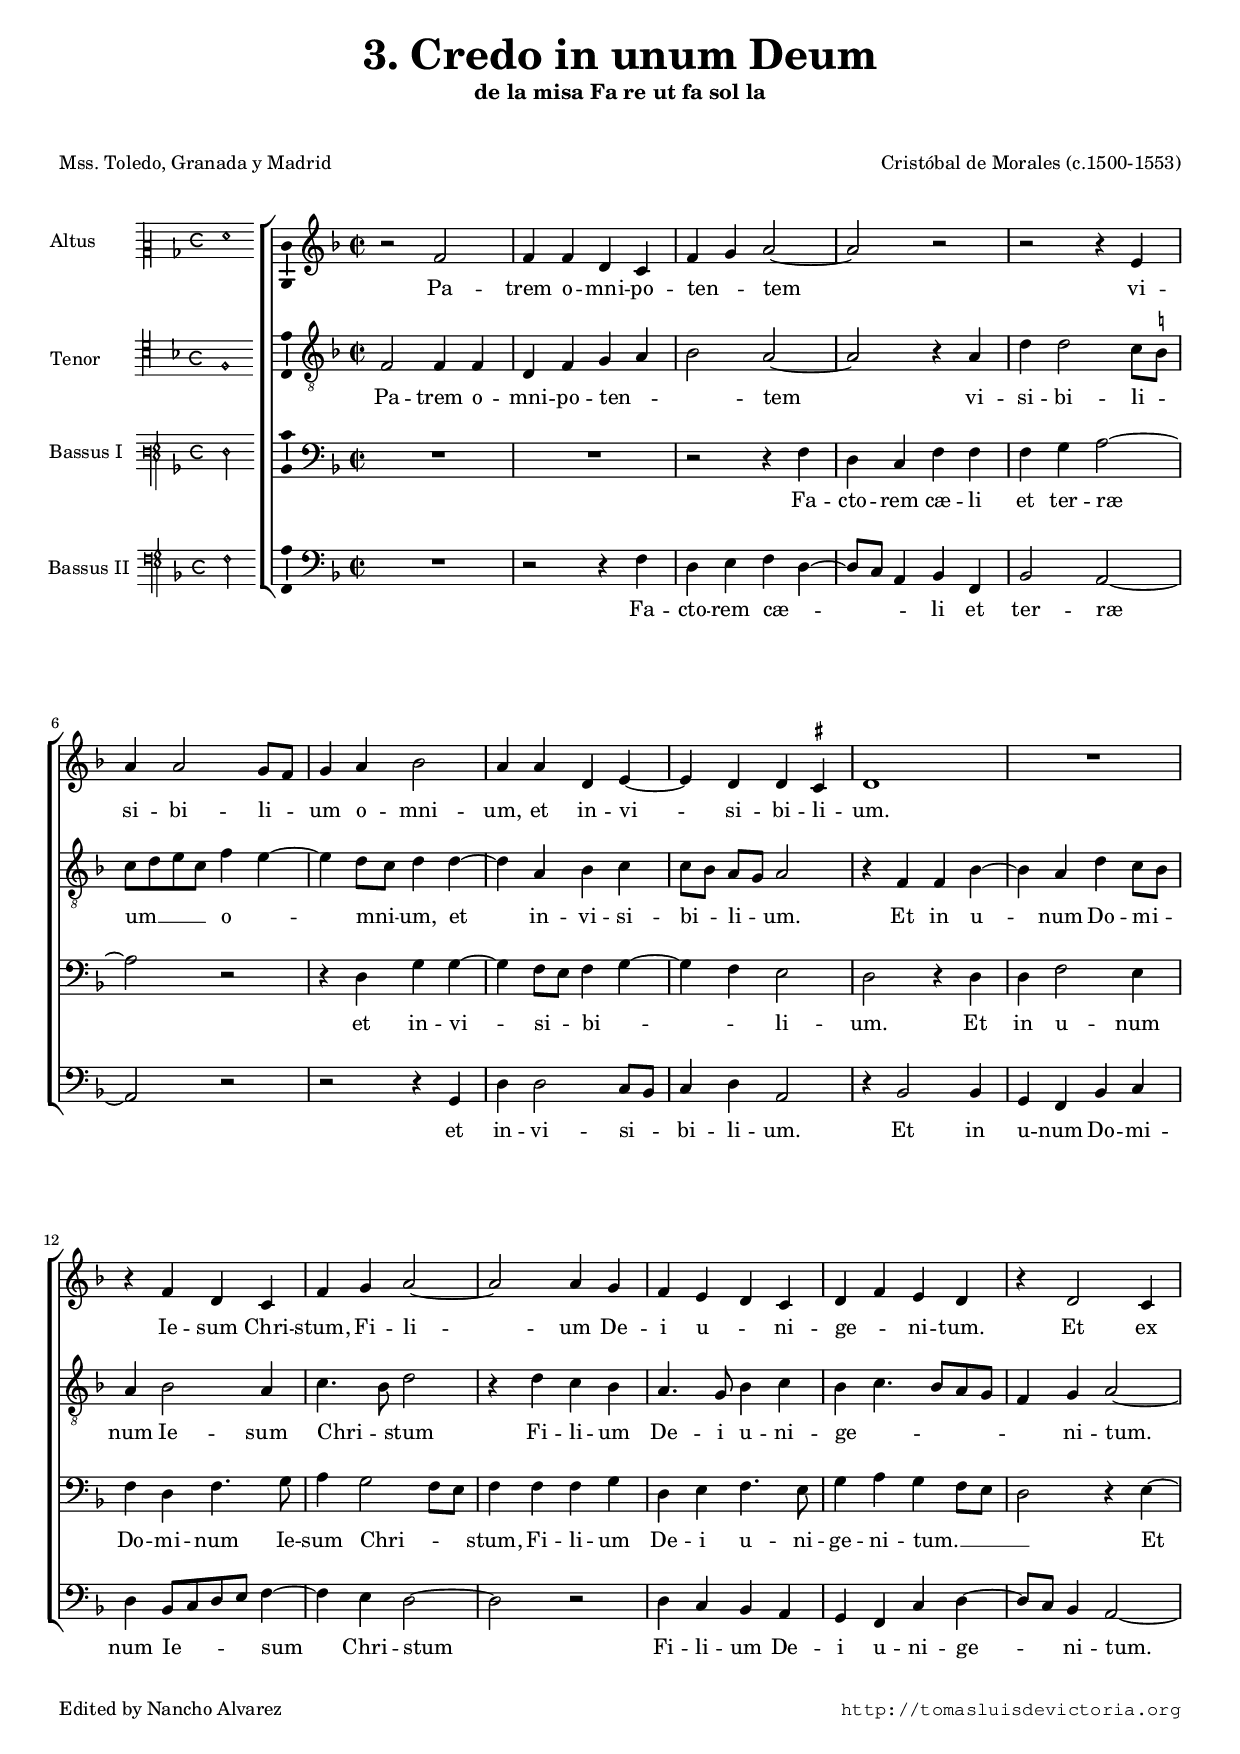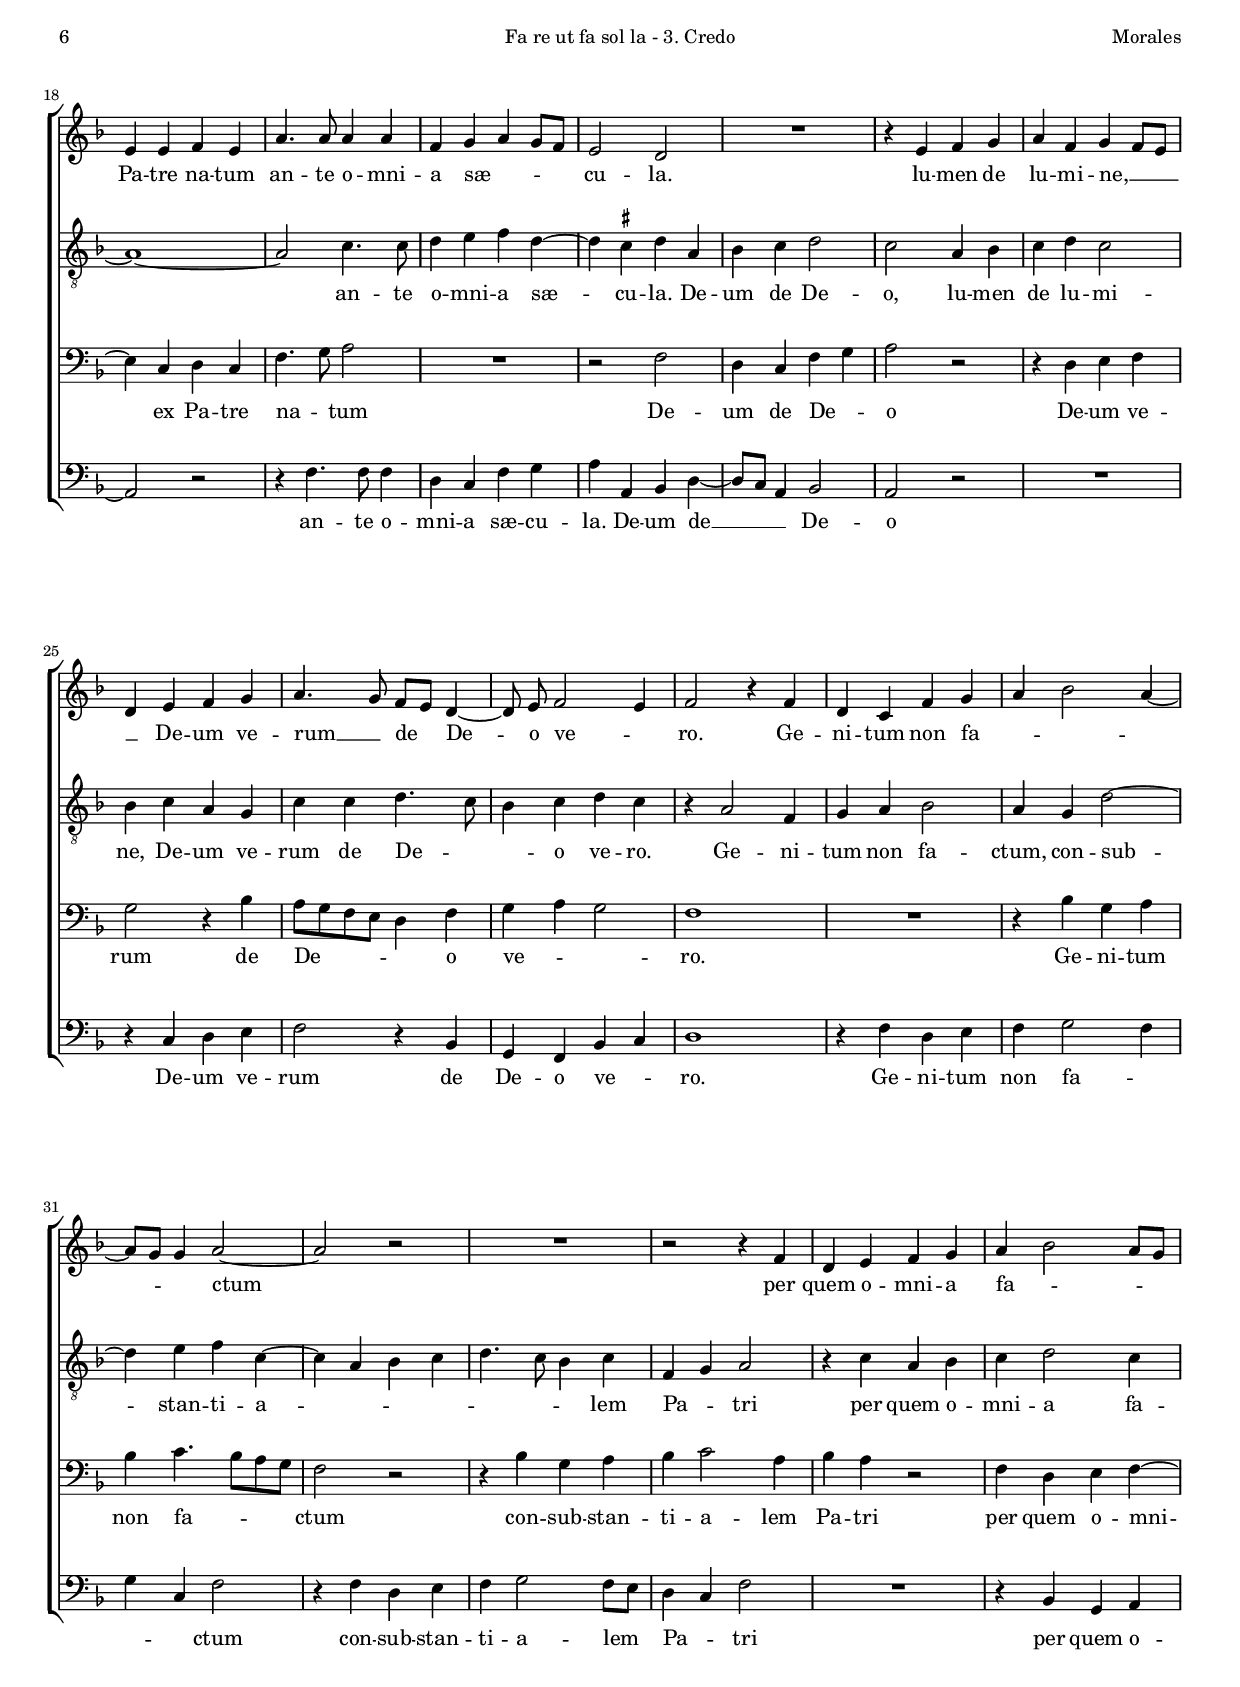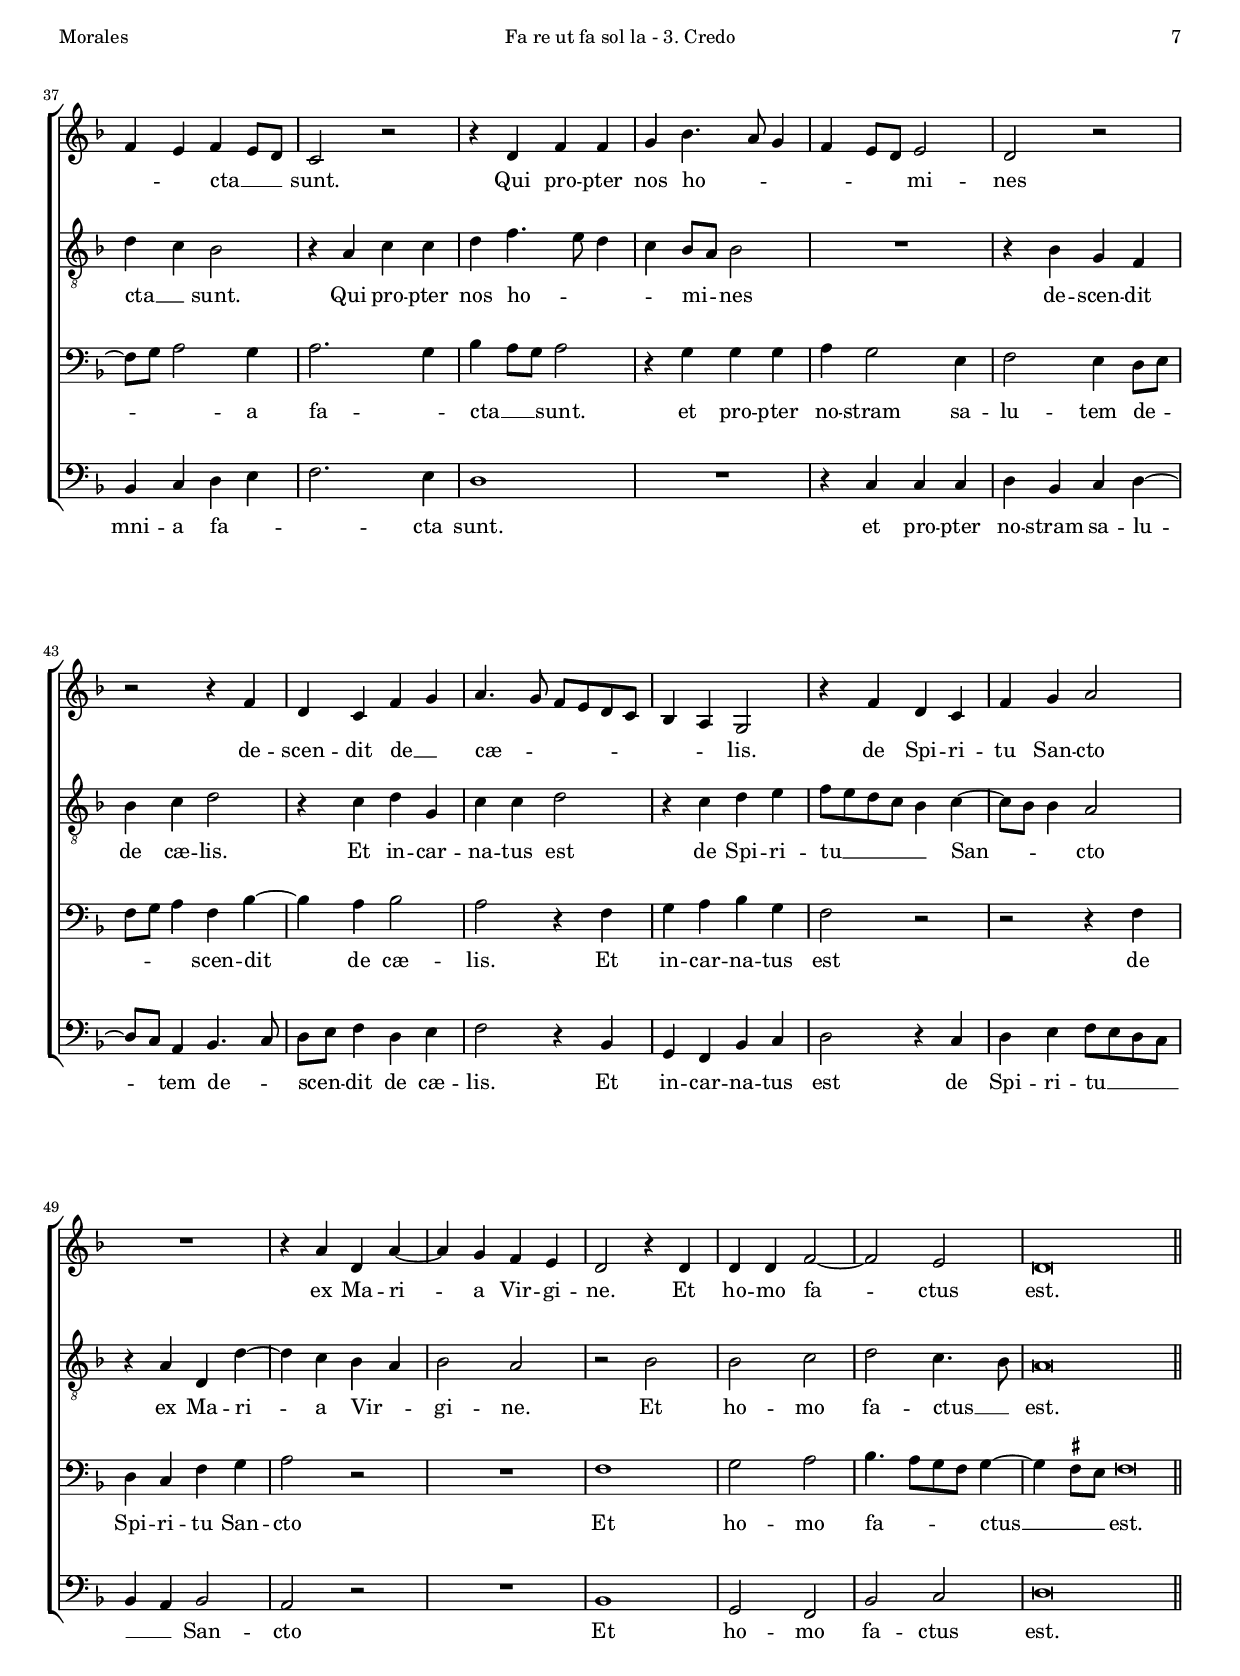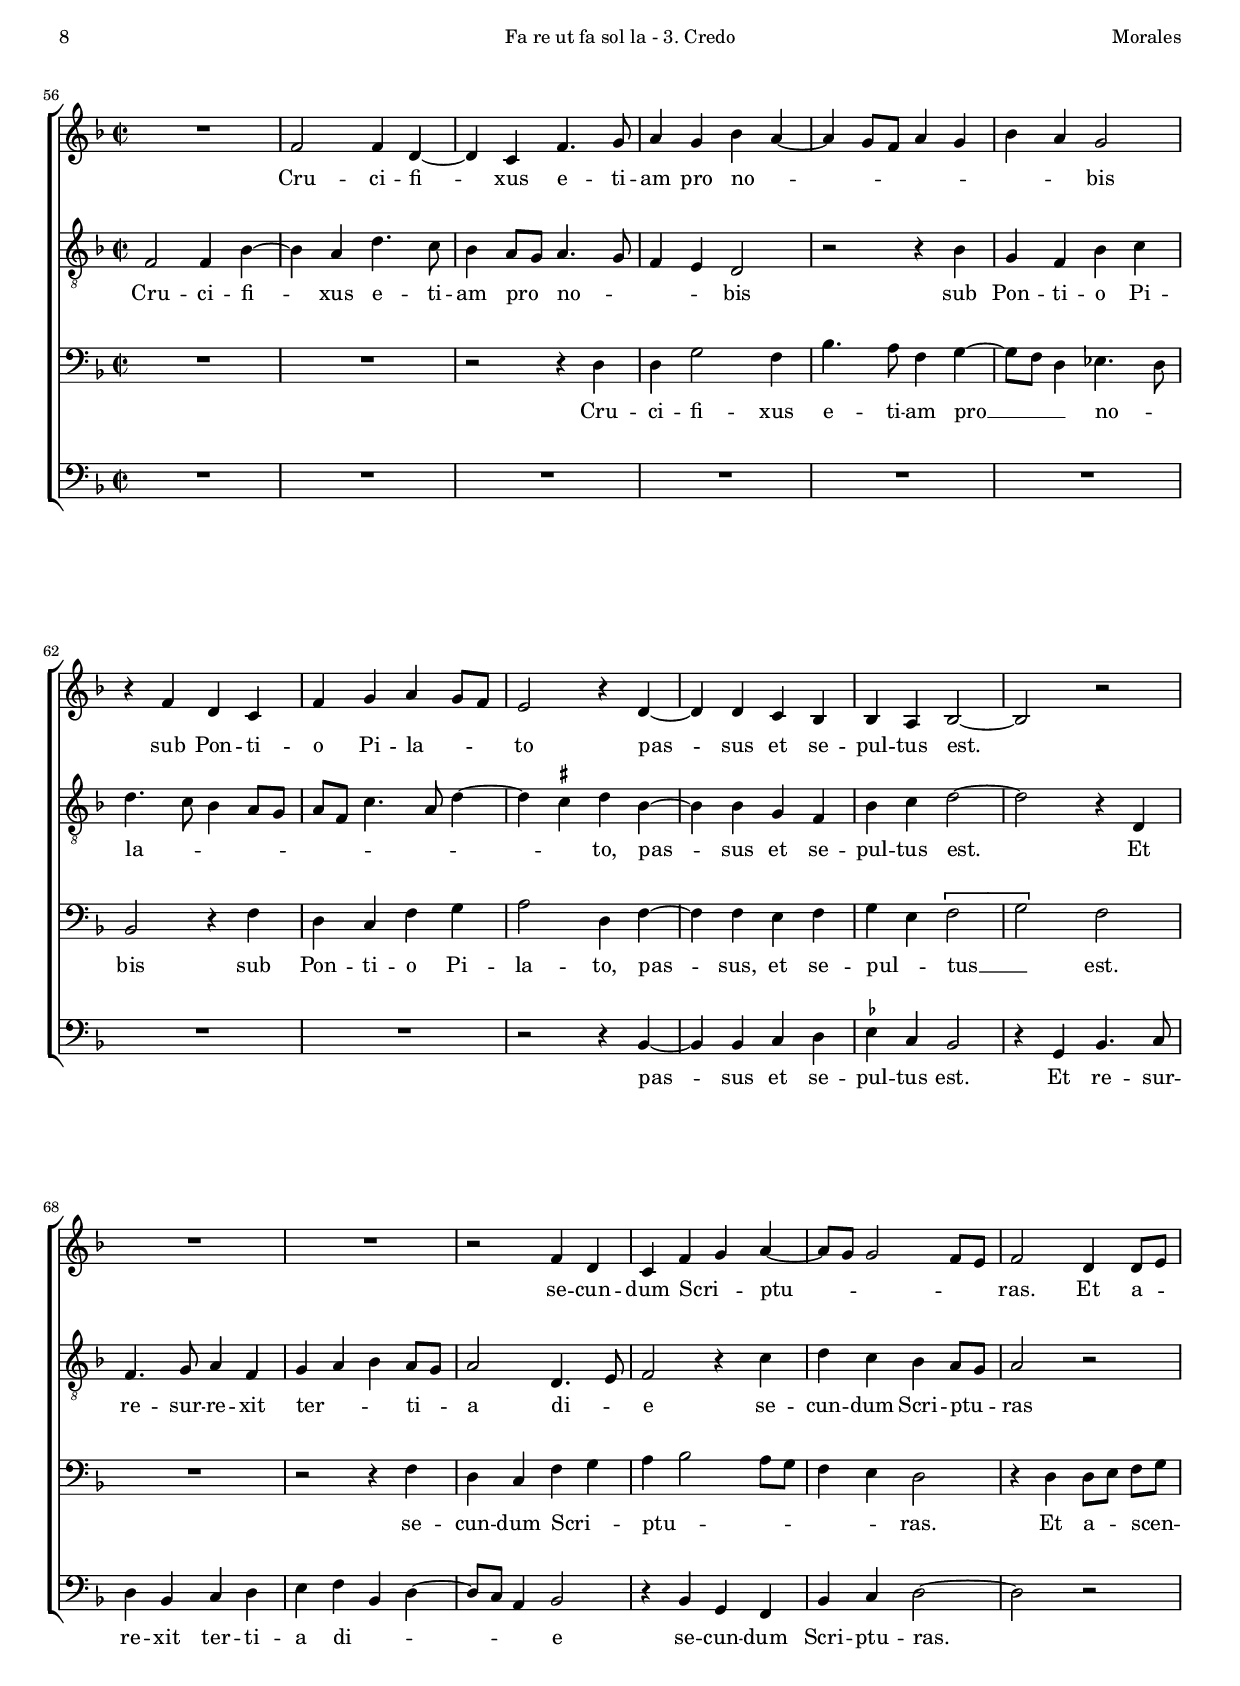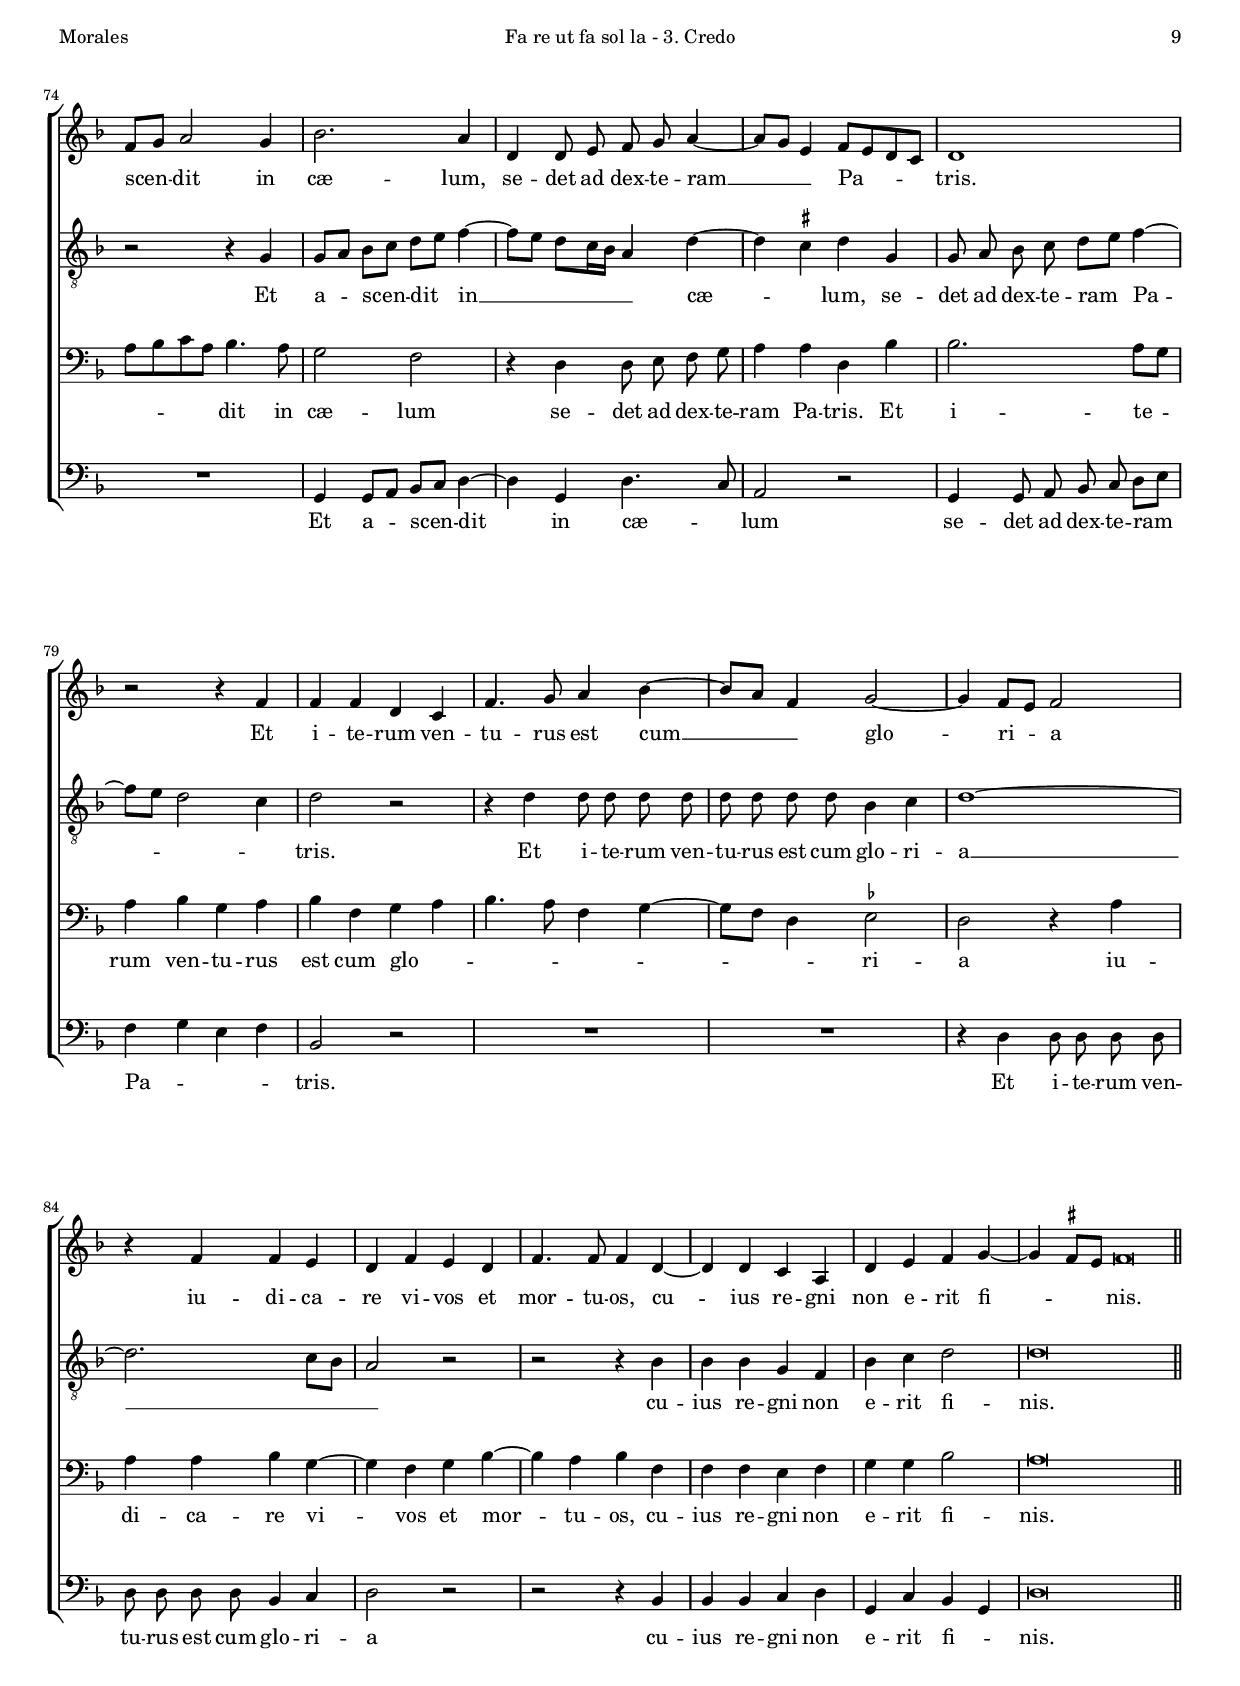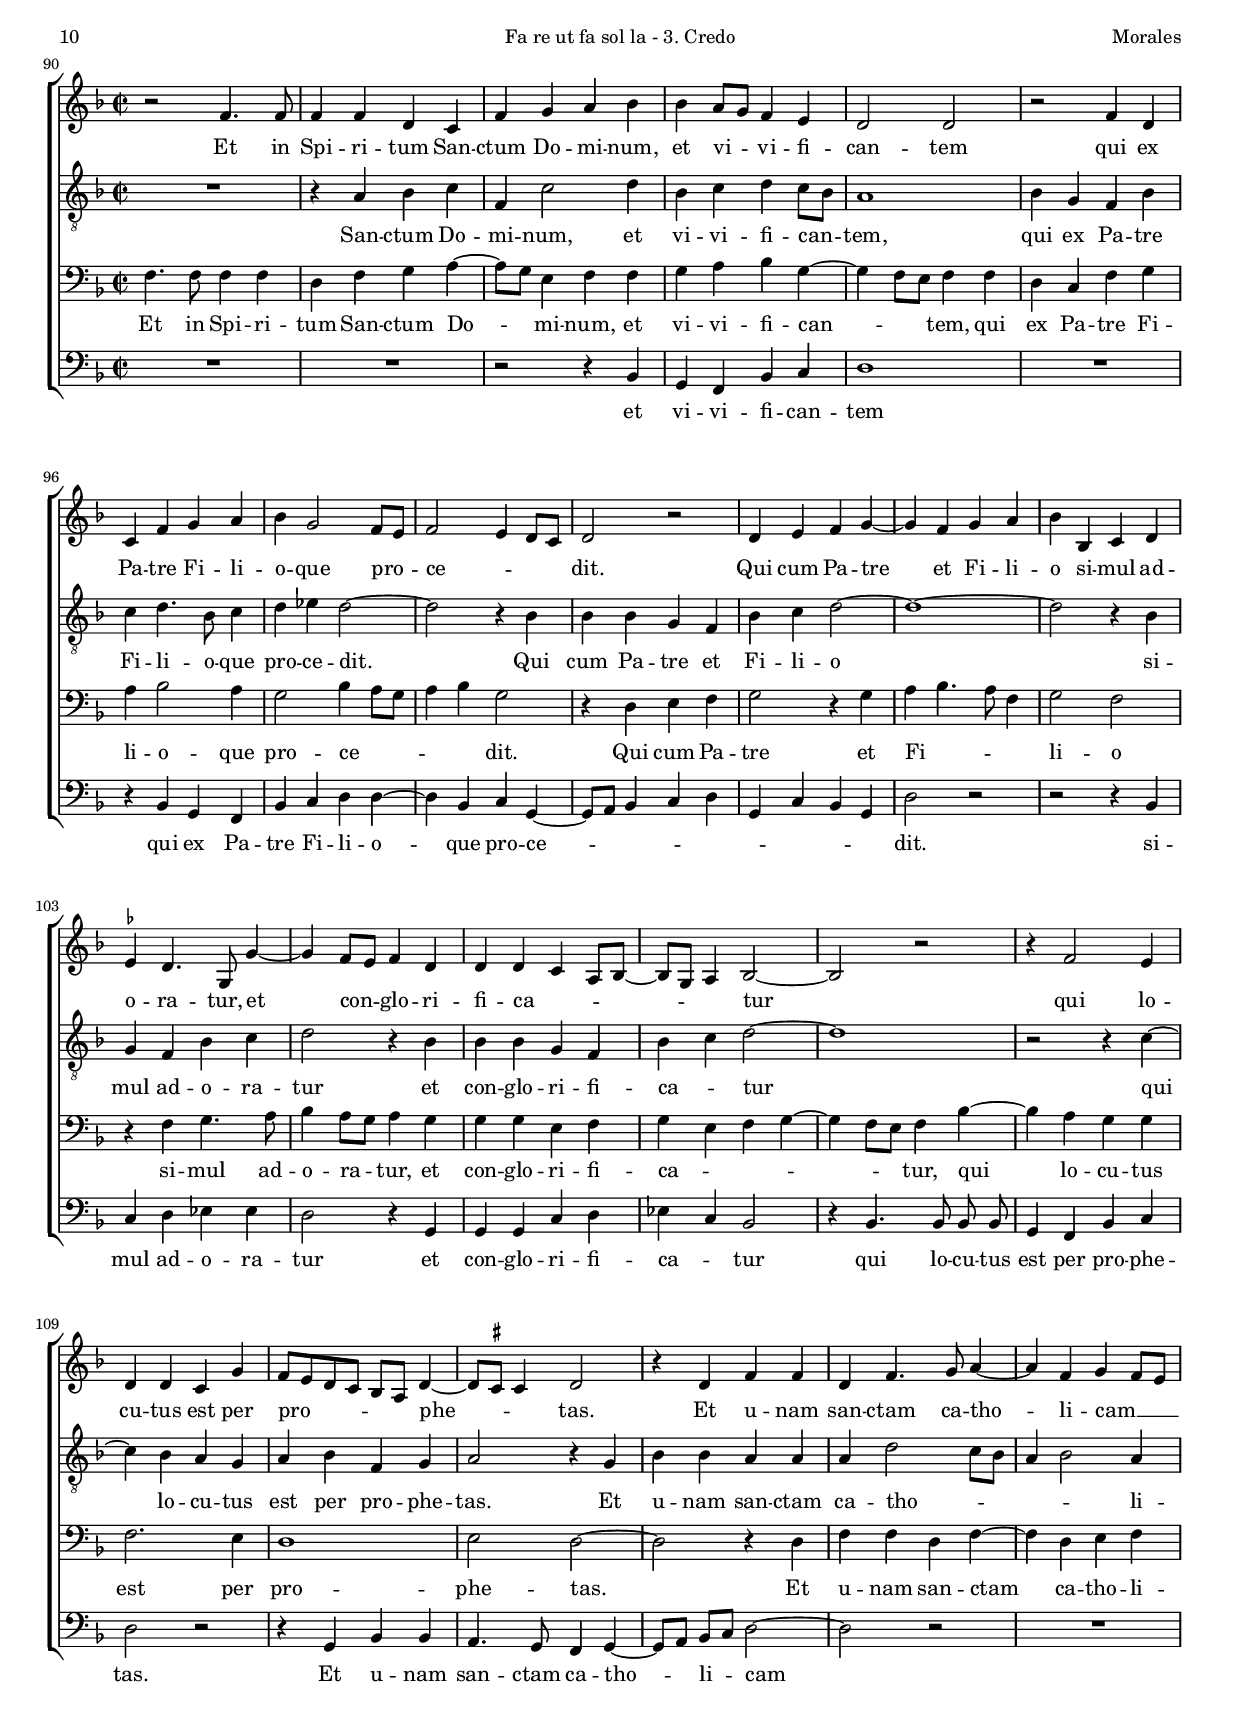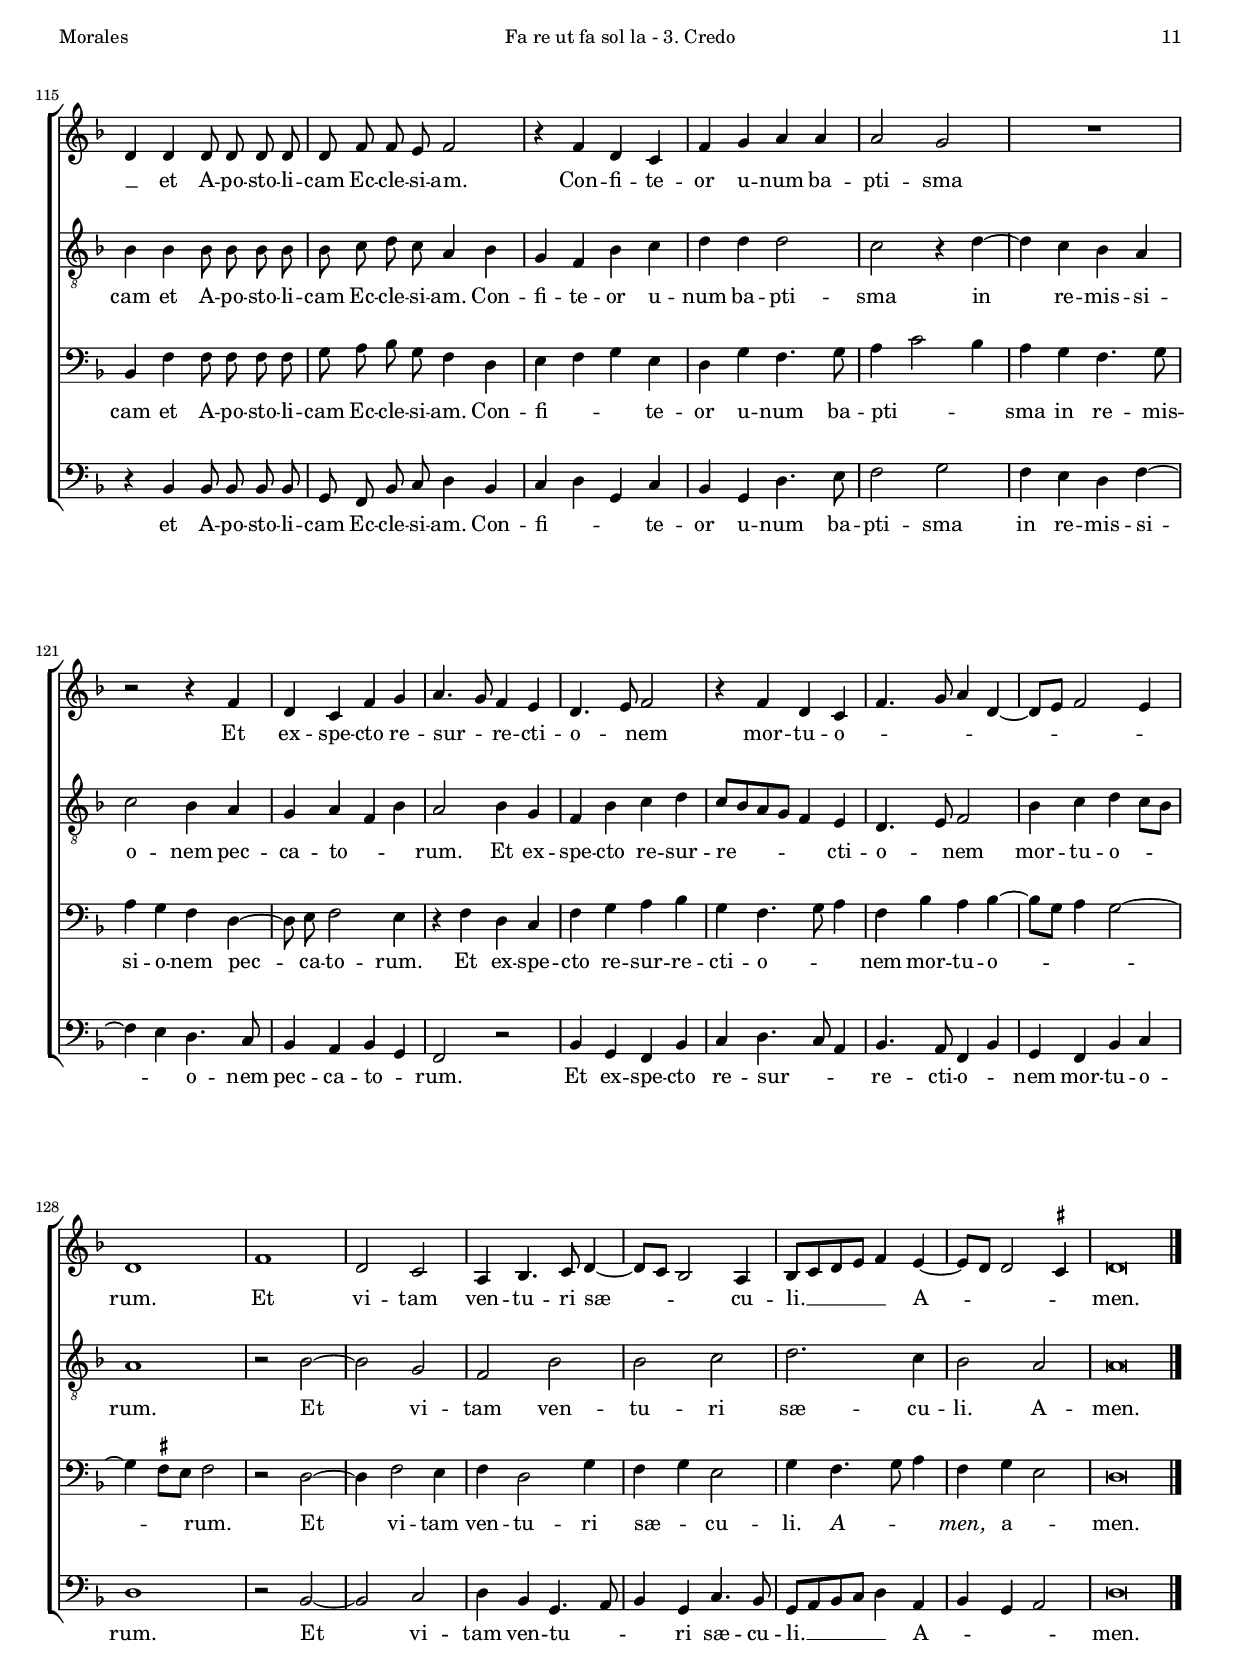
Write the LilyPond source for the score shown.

\version "2.22.0"

#(set-default-paper-size "a4")
#(set-global-staff-size 16.4)
#(ly:set-option 'point-and-click #f)
%mobile -s15.5 -i3.4

italicas=\override LyricText.font-shape = #'italic
rectas=\override LyricText.font-shape = #'upright
ss=\once \set suggestAccidentals = ##t
incipitwidth = 20

htitle="Fa re ut fa sol la - 3. Credo"
hcomposer="Morales"

\header {
	title=\markup{\fontsize #3 "3. Credo in unum Deum"}
	subtitle="de la misa Fa re ut fa sol la"
	subsubtitle=\markup{\column{" " " "}}
	composer="Cristóbal de Morales (c.1500-1553)"
        pdfauthor=\composer
	%opus="(-)"
	poet=\markup{\fontsize #0 "Mss. Toledo, Granada y Madrid"} 
	% Toledo. Catedral, Mss 28, segun indice "misa cortilla de morales"
	% Granada. Capilla Real
	% Madrid. Medinaceli Ms. 607
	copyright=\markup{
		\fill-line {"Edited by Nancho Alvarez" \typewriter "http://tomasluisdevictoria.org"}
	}
%	tagline=""
}

global={\key f \major \time 2/2 \skip 1*55 \bar "||" \pageBreak 
	\override Score.TimeSignature.break-visibility = #'#(#f #t #t)
			\time 2/2 \skip 1*34 \bar "||" \pageBreak
			\time 2/2 \skip 1*46 \bar "|."
}


cantus=\relative c'{
	r2 f
	f4 f d c
	f g a2 ~
	a r
	r2 r4 e
	a a2 g8 f
	g4 a bes2
	a4 a d, e ~
	e d d \ss cis4
	d1
	R1
	r4 f d c
	f g a2 ~
	a a4 g
	f e d c
	d f e d
	r4 d2 c4
	e e f e
	a4. a8 a4 a
	f g a g8 f
	e2 d
	R1
	r4 e f g
	a f g f8 e
	d4 e f g
	a4. g8 f8 e d4 ~
	d8 \noBeam e f2 e4
	f2 r4 f
	d c f g
	a bes2 a4 ~
	a8 g g4 a2 ~
	a r
	R1
	r2 r4 f
	d e f g
	a bes2 a8 g
	f4 e f e8 d
	c2 r
	r4 d f f
	g bes4.a8 g4
	f e8 d e2
	d r2
	r r4 f
	d c f g
	a4. g8 f e d c
	bes4 a g2
	r4 f' d c
	f g a2
	R1
	r4 a d, a' ~
	a g f e
	d2 r4 d
	d d f2 ~
	f e
	d\breve*1/2
	R1
	f2 f4 d ~
	d c f4. g8
	a4 g bes a ~
	a g8 f a4 g
	bes a g2
	r4 f d c
	f g a g8 f
	e2 r4 d ~
	d d c bes
	bes a bes2 ~
	bes r
	R1*2
	r2 f'4 d
	c f g a ~
	a8 g g2 f8 e
	f2 d4 d8 e 
	f g a2 g4
	bes2. a4
	d,4 d8 \noBeam e f \noBeam g a4 ~
	a8 g e4 f8 e d c
	d1
	r2 r4 f
	f f d c
	f4. g8 a4 bes ~
	bes8 a f4 g2 ~
	g4 f8 e f2
	r4 f f e
	d f e d
	f4. f8 f4 d ~
	d d c a
	d e f g ~
	g \ss fis8 e fis\breve*1/4
	r2 f4. f8
	f4 f d c
	f g a bes
	bes a8 g f4 e
	d2 d
	r2 f4 d
	c f g a
	bes g2 f8 e
	f2 e4 d8 c
	d2 r
	d4 e f g ~
	g f g a
	bes bes, c d
	\ss ees d4. g,8 g'4 ~
	g4 f8 e f4 d
	d4 d c a8 bes ~
	bes g a4 bes2 ~
	bes r
	r4 f'2 e4
	d d c g'
	f8 e d c bes a d4 ~
	d8 \ss cis cis4 d2
	r4 d f f
	d f4. g8 a4 ~
	a f g f8 e \break
	\set Score.autoBeaming = ##f
	d4 d d8 d d d
	d f f e f2
	\set Score.autoBeaming = ##t
	r4 f d c
	f g a a
	a2 g
	R1
	r2 r4 f
	d c f g
	a4. g8 f4 e
	d4. e8 f2
	r4 f d c
	f4. g8 a4 d, ~
	d8 e f2 e4
	d1
	f
	d2 c
	a4 bes4. c8 d4 ~
	d8 c bes2 a4
	bes8 c d e f4 e ~
	e8 d d2 \ss cis4
	d\breve*1/2
}

altus=\relative c{
	f2 f4 f
	d f g a
	bes2 a ~
	a r4 a
	d4 d2 c8 \ss b
	c d e c f4 e ~
	e d8 c d4 d ~
	d a bes c
	c8[ bes] a[ g] a2
	r4 f f bes ~
	bes a d c8 bes
	a4 bes2 a4
	c4. bes8 d2
	r4 d c bes
	a4. g8 bes4 c
	bes c4. bes8 a g
	f4 g a2 ~
	a1 ~
	a2 c4. c8
	d4 e f d ~
	d \ss cis d a
	bes c d2
	c a4 bes
	c d c2
	bes4 c a g
	c c d4. c8
	bes4 c d c
	r4 a2 f4
	g a bes2
	a4 g d'2 ~
	d4 e f c ~
	c a bes c
	d4. c8 bes4 c
	f, g a2
	r4 c a bes
	c d2 c4
	d c bes2
	r4 a c c
	d f4. e8 d4
	c4 bes8 a bes2
	R1
	r4 bes g f
	bes c d2
	r4 c d g,
	c4 c d2
	r4 c d e
	f8 e d c bes4 c ~
	c8 bes bes4 a2
	r4 a d, d' ~
	d c bes a
	bes2 a
	r bes 
	bes c
	d c4. bes8
	a\breve*1/2
	f2 f4 bes ~
	bes a d4. c8
	bes4 a8 g a4. g8
	f4 e d2
	r2 r4 bes'
	g f bes c
	d4. c8 bes4 a8 g
	a f c'4. a8 d4 ~
	d \ss cis d bes ~
	bes bes g f
	bes c d2 ~
	d r4 d,
	f4. g8 a4 f g a bes a8 g
	a2 d,4. e8
	f2 r4 c'
	d c bes a8 g a2 r
	r r4 g
	g8[ a] bes[ c] d[ e] f4 ~
	f8[ e] d[ c16 bes] a4 d ~
	d \ss cis d g,
	g8 \noBeam a \noBeam bes \noBeam c d8[ e] f4 ~
	f8 e d2 c4
	d2 r
	\set Voice.autoBeaming = ##f
	r4 d d8 d d d
	d d d d bes4 c
	\set Voice.autoBeaming = ##t
	d1 ~
	d2. % doble puntillo ?!
	 c8 bes
	a2 r 
	r r4 bes
	bes bes g f
	bes c d2
	d\breve*1/2
	R1
	r4 a bes c
	f, c'2 d4
	bes c d c8 bes
	a1
	bes4 g f bes
	c d4. bes8 c4
	d ees d2 ~
	d r4 bes
	bes bes g f
	bes c d2 ~
	d1 ~
	d2 r4 bes
	g f bes c
	d2 r4 bes
	bes bes g f
	bes c d2 ~
	d1
	r2 r4 c ~
	c bes a g
	a4 bes f g
	a2 r4 g
	bes bes a a 
	a d2 c8 bes
	a4 bes2 a4
	bes4 bes 
	\set autoBeaming = ##f
	bes8 bes bes bes
	bes c d c a4 bes
	\set autoBeaming = ##t
	g4 f bes c
	d d d2
	c r4 d ~
	d c bes a
	c2 bes4 a
	g a f bes
	a2 bes4 g
	f bes c d
	c8 bes a g f4 e
	d4. e8 f2
	bes4 c d c8 bes
	a1
	r2 bes ~
	bes g
	f bes
	bes c
	d2. c4
	bes2 a
	a\breve*1/2
}

tenor=\relative c{
	R1*2
	r2 r4 f
	d c f f
	f g a2 ~
	a r
	r4 d, g g ~
	g f8 e f4 g ~
	g f e2
	d2 r4 d
	d f2 e4
	f d f4. g8
	a4 g2 f8 e
	f4 f f g
	d e f4. e8
	g4 a g f8 e
	d2 r4 e ~
	e c d c
	f4. g8 a2
	R1
	r2 f
	d4 c f g
	a2 r
	r4 d, e f
	g2 r4 bes
	a8 g f e d4 f
	g a g2
	f1
	R1
	r4 bes g a
	bes c4. bes8 a g
	f2 r
	r4 bes g a
	bes c2 a4
	bes4 a r2
	f4 d e f ~
	f8 g a2 g4
	a2. g4
	bes4 a8 g a2
	r4 g g g
	a g2 e4
	f2 e4 d8 e
	f g a4 f bes ~
	bes a bes2
	a2 r4 f
	g a bes g
	f2 r
	r r4 f
	d c f g
	a2 r
	R1
	f1
	g2 a
	bes4. a8[ g f] g4 ~
	g \ss fis8 e fis\breve*1/4
	R1*2
	r2 r4 d
	d g2 f4
	bes4. a8 f4 g ~
	g8 f d4 ees4. d8
	bes2 r4 f'
	d c f g
	a2 d,4 f ~
	f f e f
	g4 e \[f2
	g\] f
	R1
	r2 r4 f
	d c f g
	a4 bes2 a8 g
	f4 e d2
	r4 d d8[ e] f[ g]
	a bes c a bes4. a8 g2 f
	r4 d d8 \noBeam e \noBeam f \noBeam g
	a4 a d, bes'
	bes2. a8 g
	a4 bes g a
	bes f g a
	bes4. a8 f4 g ~
	g8 f d4 \ss ees2
	d2 r4 a'
	a a bes g ~
	g f g bes ~
	bes a bes f
	f f e f
	g g bes2
	a\breve*1/2
	f4. f8 f4 f
	d f g a ~
	a8 g e4 f f
	g a bes g ~
	g f8 e f4 f
	d c f g
	a bes2 a4
	g2 bes4 a8 g
	a4 bes g2
	r4 d e f
	g2 r4 g
	a bes4. a8 f4
	g2 f
	r4 f g4. a8 
	bes4 a8 g a4 g
	g4 g e f
	g e f g ~
	g f8 e f4 bes ~
	bes a g g
	f2. e4
	d1
	e2 d ~
	d r4 d
	f f d f ~
	f d e f
	bes, f' f8 f f f
	g a bes g f4 d
	e f g e
	d g f4. g8
	a4 c2 bes4
	a g f4. g8 a4 g f d ~
	d8 \noBeam e f2 e4
	r4 f d c
	f g a bes
	g f4. g8 a4
	f bes a bes ~
	bes8 g a4 g2 ~
	g4 \ss fis8 e fis2
	r2 d ~
	d4 f2 e4
	f d2 g4
	f g e2
	g4 f4. g8 a4
	f g e2
	d\breve*1/2
}

bassus=\relative c{
	R1
	r2 r4 f
	d e f d ~
	d8 c a4 bes f
	bes2 a ~
	a r
	r r4 g
	d' d2 c8 bes
	c4 d a2
	r4 bes2 bes4
	g f bes c
	d bes8[ c d e] f4 ~
	f e d2 ~
	d r
	d4 c bes a
	g f c' d ~
	d8 c bes4 a2 ~
	a r
	r4 f'4. f8 f4
	d4 c f g
	a a, bes d ~
	d8 c a4 bes2
	a r
	R1
	r4 c d e
	f2 r4 bes,
	g f bes c
	d1
	r4 f d e
	f g2 f4
	g c, f2
	r4 f d e
	f g2 f8 e
	d4 c f2
	R1
	r4 bes, g a
	bes c d e
	f2. e4
	d1
	R1
	r4 c c c
	d bes c d ~
	d8 c a4 bes4. c8
	d e f4 d e
	f2 r4 bes,
	g f bes c
	d2 r4 c
	d e f8 e d c
	bes4 a bes2
	a2 r
	R1
	bes1
	g2 f
	bes c
	d\breve*1/2
	R1*8
	r2 r4 bes ~
	bes bes c d
	\ss ees c bes2
	r4 g bes4. c8
	d4 bes c d
	e f bes, d ~
	d8 c a4 bes2
	r4 bes g f
	bes c d2 ~
	d r
	R1
	g,4 g8 a bes c d4 ~
	d g, d'4. c8
	a2 r
	g4 g8 \noBeam a bes \noBeam c d[ e]
	f4 g e f
	bes,2 r
	R1*2
	\set autoBeaming = ##f
	r4 d d8 d d d
	d d d d bes4 c
	\set autoBeaming = ##t
	d2 r
	r r4 bes
	bes bes c d
	g, c bes g
	d'\breve*1/2
	R1*2
	r2 r4 bes
	g f bes c
	d1
	R1
	r4 bes g f
	bes c d d ~
	d bes c g ~
	g8 a bes4 c d
	g,4 c bes g
	d'2 r
	r r4 bes
	c d ees ees
	d2 r4 g,
	g g c d
	ees c bes2
	r4 bes4. bes8 \noBeam bes \noBeam bes
	g4 f bes c
	d2 r
	r4 g, bes bes
	a4. g8 f4 g ~
	g8[ a] bes[ c] d2 ~
	d r
	R1
	\set autoBeaming = ##f
	r4 bes bes8 bes bes bes
	g f bes c d4 bes
	\set autoBeaming = ##t
	c d g, c
	bes g d'4. e8
	f2 g
	f4 e d f ~
	f e d4. c8
	bes4 a bes g
	f2 r
	bes4 g f bes
	c d4. c8 a4
	bes4. a8 f4 bes
	g f bes c
	d1
	r2 bes ~
	bes c
	d4 bes g4. a8
	bes4 g c4. bes8
	g8 a bes c d4 a
	bes g a2
	d\breve*1/2
}

textocantus=\lyricmode{
Pa -- trem o -- mni -- po -- ten -- _ tem
vi -- si -- bi -- li -- _ um o -- mni -- um,
et in -- vi -- si -- bi -- li -- um.
Ie -- sum Chri -- stum, Fi -- li -- um De -- i u -- _ ni -- ge -- _ ni -- tum.
Et ex Pa -- tre na -- tum an -- te o -- mni -- a sæ -- _ _ _ cu -- la.
lu -- men de lu -- mi -- ne, __ _ _ _ De -- um ve -- rum __ _ de _ De -- o ve -- _ ro.
Ge -- ni -- tum non fa -- _ _ _ _ _ ctum
per quem o -- mni -- a fa -- _ _ _ _ _ cta __ _ _ sunt.
Qui pro -- pter nos ho -- _ _ _ _ _ mi -- nes
de -- scen -- dit de __ _ cæ -- _ _ _ _ _ _ _ lis.
de Spi -- ri -- tu San -- cto
ex Ma -- ri -- a Vir -- gi -- ne.
Et ho -- mo fa -- ctus est.
Cru -- ci -- fi -- xus e -- ti -- am pro no -- _ _ _ _ _ _ _ bis
sub Pon -- ti -- o Pi -- la -- _ _ to
pas -- sus et se -- pul -- tus est.
se -- cun -- dum Scri -- _ ptu -- _ _ _ _ ras.
Et a -- _ scen -- _ dit in cæ -- lum,
se -- det ad dex -- te -- ram __ _ _ Pa -- _ _ _ tris.
Et i -- te -- rum ven -- tu -- rus est cum __ _ _ glo -- ri -- _ a
iu -- di -- ca -- re vi -- vos et mor -- tu -- os,
cu -- ius re -- gni non e -- rit fi -- _ _ nis.
Et in Spi -- ri -- tum San -- ctum Do -- mi -- num,
et vi -- _ vi -- fi -- can -- tem
qui ex Pa -- tre Fi -- li -- o -- que pro -- _ ce -- _ _ _ dit.
Qui cum Pa -- tre et Fi -- li -- o si -- mul ad -- o -- ra -- tur,
et con -- _ glo -- ri -- fi -- ca -- _ _ _ _ _ tur
qui lo -- cu -- tus est per pro -- _ _ _ _ _ phe -- _ _ tas.
Et u -- nam san -- ctam ca -- tho -- li -- cam __ _ _ _ 
et A -- po -- sto -- li -- cam Ec -- cle -- si -- am.
Con -- fi -- te -- or u -- num ba -- pti -- sma
Et ex -- spe -- cto re -- sur -- _ re -- cti -- o -- _ nem 
mor -- tu -- o -- _ _ _ _ _ _ _ rum.
Et vi -- tam ven -- tu -- ri 
sæ -- _ _ cu -- li. __ _ _ _ _ 
A -- _ _ _ men.
}

textoaltus=\lyricmode{
Pa -- trem o -- mni -- po -- ten -- _ _ tem
vi -- si -- bi -- li -- _ um __ _ _ _ o -- _ mni -- _ um,
et in -- vi -- si -- bi -- _ li -- _ um.
Et in u -- num Do -- mi -- _ num Ie -- sum Chri -- _ stum
Fi -- li -- um De -- i u -- ni -- ge -- _ _ _ _ _ ni -- tum.
an -- te o -- mni -- a sæ -- cu -- la.
De -- um de De -- o,
lu -- men de lu -- mi -- ne,
De -- um ve -- rum de De -- _ _ o ve -- ro.
Ge -- ni -- tum non fa -- ctum,
con -- sub -- stan -- ti -- a -- _ _ _ _ _ _ lem Pa -- _ tri
per quem o -- mni -- a fa -- cta __ _ sunt.
Qui pro -- pter nos ho -- _ _ _ mi -- _ nes
de -- scen -- dit de cæ -- lis.
Et in -- car -- na -- tus est
de Spi -- ri -- tu __ _ _ _ _ San -- _ _ cto
ex Ma -- ri -- a Vir -- _ gi -- ne.
Et ho -- mo fa -- ctus __ _ est.
Cru -- ci -- fi -- xus e -- ti -- am pro _ no -- _ _ _ bis
sub Pon -- ti -- o Pi -- la -- _ _ _ _ _ _ _ _ _ _ to,
pas -- sus et se -- pul -- tus est.
Et re -- sur -- re -- xit ter -- _ _ ti -- _ a di -- _ e
se -- cun -- dum Scri -- ptu -- _ ras
Et a -- _ scen -- _ dit _ in __ _ _ _ _ _ cæ -- _ lum,
se -- det ad dex -- te -- ram _ Pa -- _ _ _ tris.
Et i -- te -- rum ven -- tu -- rus est cum glo -- ri -- a __ _ _ _ 
cu -- ius re -- gni non e -- rit fi -- nis.
San -- ctum Do -- mi -- num,
et vi -- vi -- fi -- can -- _ tem,
qui ex Pa -- tre Fi -- li -- o -- que pro -- ce -- dit.
Qui cum Pa -- tre et Fi -- li -- o
si -- mul ad -- o -- ra -- tur
et con -- glo -- ri -- fi -- ca -- _ tur
qui lo -- cu -- tus est per pro -- phe -- tas.
Et u -- nam san -- ctam ca -- tho -- _ _ _ _ li -- cam
et A -- po -- sto -- li -- cam Ec -- cle -- si -- am.
Con -- fi -- te -- or u -- num ba -- pti -- sma
in re -- mis -- si -- o -- nem pec -- ca -- to -- _ _ rum.
Et ex -- spe -- cto re -- sur -- re -- _ _ _ _ cti -- o -- _ nem
mor -- tu -- o -- _ _ rum.
Et vi -- tam ven -- tu -- ri sæ -- cu -- li.
A -- men.
}

textotenor=\lyricmode{
Fa -- cto -- rem cæ -- li et ter -- ræ
et in -- vi -- si -- _ bi -- _ _ li -- um.
Et in u -- num Do -- mi -- num Ie -- sum Chri -- _ _ stum,
Fi -- li -- um De -- i u -- ni -- ge -- ni -- tum. __ _ _ _ 
Et ex Pa -- tre na -- _ tum
De -- um de De -- _ o
De -- um ve -- rum de De -- _ _ _ _ o ve -- _ _ ro.
Ge -- ni -- tum non fa -- _ _ _ ctum
con -- sub -- stan -- ti -- a -- lem Pa -- tri
per quem o -- mni -- _ _ a fa -- _ cta __ _ _ sunt.
et pro -- pter no -- stram sa -- lu -- tem de -- _ _ _ _ scen -- dit de cæ -- lis.
Et in -- car -- na -- tus est
de Spi -- ri -- tu San -- cto
Et ho -- mo fa -- _ _ _ ctus __ _ _ est.
Cru -- ci -- fi -- xus e -- ti -- am pro __ _ _ no -- _ bis
sub Pon -- ti -- o Pi -- la -- to, pas -- sus,
et se -- pul -- _ tus __ _ est.
se -- cun -- dum Scri -- _ ptu -- _ _ _ _ _ ras.
Et a -- _ scen -- _ _ _ _ _ dit in cæ -- lum
se -- det ad dex -- te -- ram Pa -- tris.
Et i -- te -- _ rum ven -- tu -- rus est
cum glo -- _ _ _ _ _ _ _ ri -- a
iu -- di -- ca -- re vi -- vos et mor -- tu -- os,
cu -- ius re -- gni non e -- rit fi -- nis.
Et in Spi -- ri -- tum San -- ctum Do -- _ mi -- num,
et vi -- vi -- fi -- can -- _ _ tem,
qui ex Pa -- tre Fi -- li -- o -- que pro -- ce -- _ _ _ _ dit.
Qui cum Pa -- tre et Fi -- _ _ _ li -- o
si -- mul ad -- o -- ra -- _ tur,
et con -- glo -- ri -- fi -- ca -- _ _ _ _ _ tur,
qui lo -- cu -- tus est
per pro -- phe -- tas.
Et u -- nam san -- ctam ca -- tho -- li -- cam
et A -- po -- sto -- li -- cam
Ec -- cle -- si -- am.
Con -- fi -- _ _ te -- or u -- num ba -- pti -- _ _ sma
in re -- mis -- si -- o -- nem pec -- ca -- to -- rum.
Et ex -- spe -- cto re -- sur -- re -- cti -- o -- _ _ nem 
mor -- tu -- o -- _ _ _ _ _ rum.
Et vi -- tam ven -- tu -- ri sæ -- _ cu -- li.
\italicas 
A -- _ _ men,
\rectas 
a -- _ men.
}

textobassus=\lyricmode{
Fa -- cto -- rem cæ -- _ _ _ li et ter -- ræ
et in -- vi -- si -- _ bi -- li -- um.
Et in u -- num Do -- mi -- num Ie -- _ _ _ sum Chri -- stum
Fi -- li -- um De -- i u -- ni -- ge -- _ ni -- tum.
an -- te o -- mni -- a sæ -- cu -- la.
De -- um de __ _ _ De -- o
De -- um ve -- rum de De -- o ve -- _ ro.
Ge -- ni -- tum non fa -- _ _ _ ctum
con -- sub -- stan -- ti -- a -- lem _ Pa -- _ tri
per quem o -- mni -- a fa -- _ _ cta sunt.
et pro -- pter no -- stram sa -- lu -- _ tem
de -- _ scen -- _ dit de cæ -- lis.
Et in -- car -- na -- tus est
de Spi -- ri -- tu __ _ _ _ _ _ San -- cto
Et ho -- mo fa -- ctus est.
pas -- sus et se -- pul -- tus est.
Et re -- sur -- re -- xit ter -- ti -- a di -- _ _ _ _ e
se -- cun -- dum Scri -- ptu -- ras.
Et a -- _ scen -- _ dit in cæ -- _ lum
se -- det ad dex -- te -- ram _ Pa -- _ _ _ tris.
Et i -- te -- rum ven -- tu -- rus est cum glo -- ri -- a
cu -- ius re -- gni non e -- rit fi -- _ nis.
et vi -- vi -- fi -- can -- tem
qui ex Pa -- tre Fi -- li -- o -- que pro -- ce -- _ _ _ _ _ _ _ _ dit.
si -- mul ad -- o -- ra -- tur
et con -- glo -- ri -- fi -- ca -- _ tur
qui lo -- cu -- tus est per pro -- phe -- tas.
Et u -- nam san -- ctam ca -- tho -- _ li -- _ cam
et A -- po -- sto -- li -- cam Ec -- cle -- si -- am.
Con -- fi -- _ _ te -- or u -- num ba -- pti -- sma
in re -- mis -- si -- _ o -- nem pec -- ca -- to -- _ rum.
Et ex -- spe -- cto
re -- sur -- _ _ re -- cti -- o -- _ nem mor -- tu -- o -- rum.
Et vi -- tam ven -- tu -- _ _ ri sæ -- cu -- li. __ _ _ _ _ A -- _ _ _ men.
}


incipitcantus=\markup{
	\score{
		{ 
		\set Staff.instrumentName="Altus       "
		\override NoteHead.style = #'neomensural
		\override Staff.TimeSignature.style = #'neomensural
		\cadenzaOn 
		\clef "petrucci-c2"
		\key f \major
		\time 4/4
		f'1
		} 
	\layout { line-width=\incipitwidth indent = 0 }
	}
}

incipitaltus=\markup{
	\score{
		{ 
		\set Staff.instrumentName="Tenor      "
		\override NoteHead.style = #'neomensural 
		\override Staff.TimeSignature.style = #'neomensural
		\cadenzaOn 
		\clef "petrucci-c4"
		\key f \major
		\time 4/4
		f1
		} 
	\layout { line-width=\incipitwidth indent = 0 }
	}
}


incipittenor=\markup{
	\score{
		{ 
		\set Staff.instrumentName="Bassus I  "
		\override NoteHead.style = #'neomensural 
		\override Staff.TimeSignature.style = #'neomensural
		\cadenzaOn 
		\clef "petrucci-f3"
		\key f \major
		\time 4/4
		f2
		} 
	\layout { line-width=\incipitwidth indent=0 }
	}
}

incipitbassus=\markup{
	\score{
		{ 
		\set Staff.instrumentName="Bassus II "
		\override NoteHead.style = #'neomensural
		\override Staff.TimeSignature.style = #'neomensural
		\cadenzaOn 
		\clef "petrucci-f4"
		\key f \major
		\time 4/4
		f2
		} 
	\layout { line-width=\incipitwidth indent = 0 }
	}
}


\score {\transpose c' c'{
\new ChoirStaff<<

	\new Staff <<\global
	\new Voice="v1" {
		\set Staff.instrumentName=\incipitcantus
		\clef "treble"
		\cantus }
	\new Lyrics \lyricsto "v1" {\textocantus }
	>>

	\new Staff <<\global
	\new Voice="v2" {
		\set Staff.instrumentName=\incipitaltus
		\clef "G_8"
		\altus }
	\new Lyrics \lyricsto "v2" {\textoaltus }
	>>
	
	\new Staff <<\global
	\new Voice="v3" {
		\set Staff.instrumentName=\incipittenor
		\clef "bass"
		\tenor }
	\new Lyrics \lyricsto "v3" {\textotenor }
	>>

	\new Staff <<\global
	\new Voice="v4" {
		\set Staff.instrumentName=\incipitbassus
		\clef "bass"
		\bassus }
	\new Lyrics \lyricsto "v4" {\textobassus }
	>>
	
>>

	} % transpose

\layout{ 
	\context {\Lyrics 
		\override VerticalAxisGroup.staff-affinity = #UP
		\override VerticalAxisGroup.nonstaff-relatedstaff-spacing =
			#'((basic-distance . 0) (minimum-distance . 0) (padding . 1))
		\override LyricText.font-size = #1.2
		\override LyricHyphen.minimum-distance = #0.5
	}
	\context {\Score 
		\override BarNumber.padding = #2 
	}
	\context {\Voice 
		%melismaBusyProperties = #'()
		%autoBeaming = ##f
	}
	%\context { \Staff \RemoveEmptyStaves }
	\context {\Staff 
		\override VerticalAxisGroup.staff-staff-spacing =
			#'((basic-distance . 11) (minimum-distance . 0) (padding . 1))
		\consists Ambitus_engraver 
		\override LigatureBracket.padding = #1
	}
}

%\midi {}

}


\paper{
	evenHeaderMarkup=\markup  \fill-line { \fromproperty #'page:page-number-string \htitle \hcomposer }
	oddHeaderMarkup= \markup  \fill-line { \on-the-fly #not-first-page \hcomposer \on-the-fly #not-first-page \htitle \on-the-fly #not-first-page \fromproperty #'page:page-number-string }
	system-count=22
	page-count = 7
	ragged-last-bottom = ##f
	indent=3.6\cm
	system-system-spacing =
	#'((basic-distance . 20) (minimum-distance . 0) (padding . 5))
	top-system-spacing = % header
	#'((basic-distance . 10) (minimum-distance . 0) (padding . 0))
	last-bottom-spacing = % footer
	#'((basic-distance . 12) (minimum-distance . 0) (padding . 0))
	%top-markup-spacing #'basic-distance = 0
	markup-system-spacing.basic-distance = 20


first-page-number=5
}
